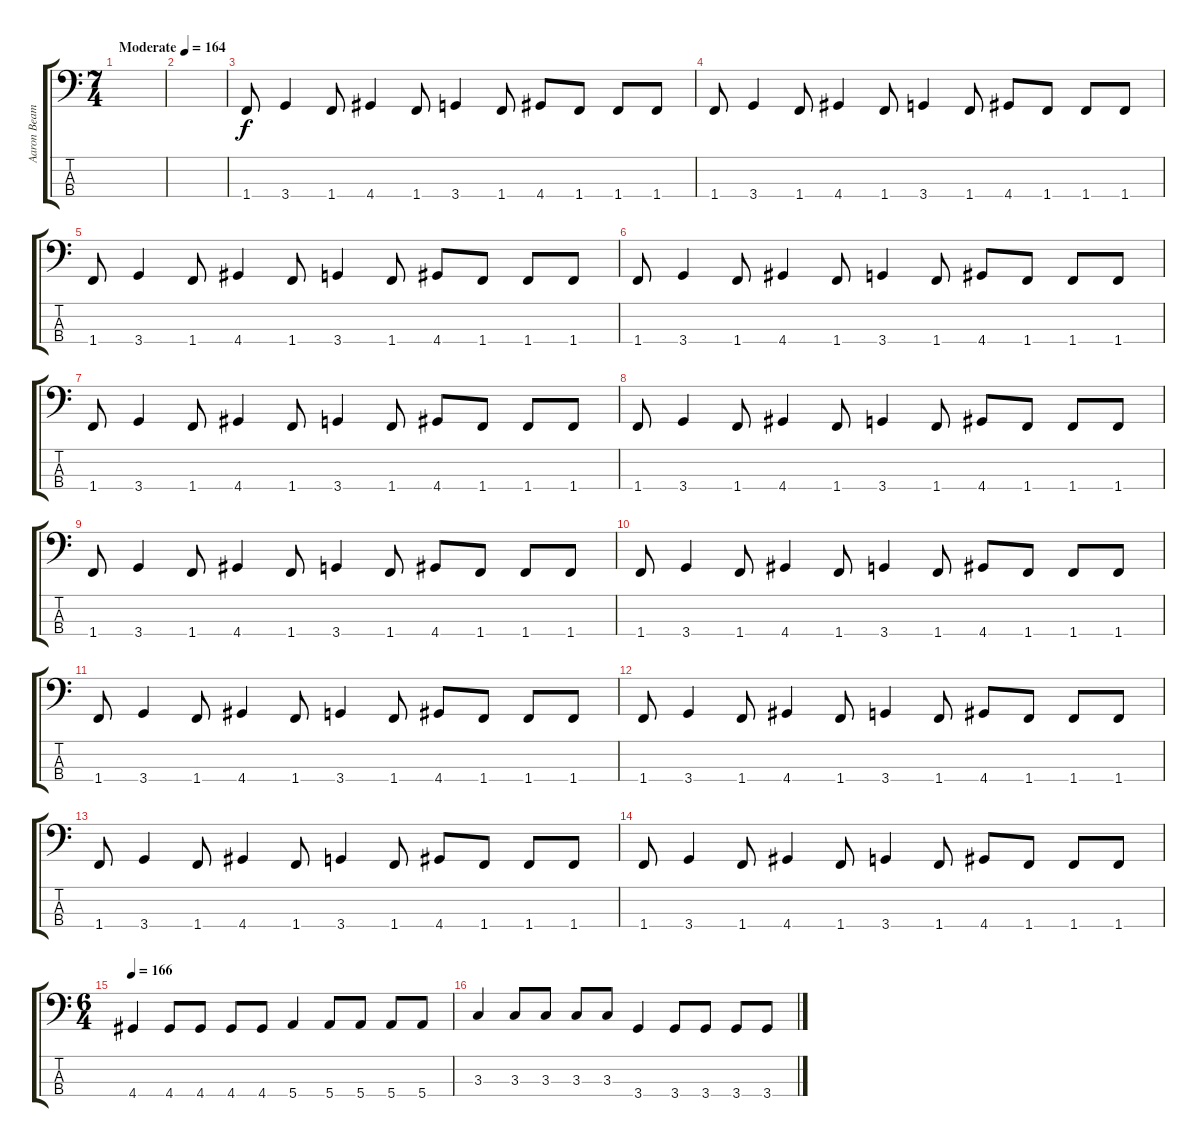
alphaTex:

\track ("Aaron Beam" "Aaron Beam") {instrument electricbassfinger}
\staff {score tabs}
\tuning (G2 D2 A1 E1) {hide}
\ts (7 4)
\tempo (164 "Moderate")
\clef f4
\ks c
|
|
1.4.8 3.4.4 1.4.8 4.4.4 1.4.8 3.4.4 1.4.8 4.4.8 1.4.8 1.4.8 1.4.8 |
1.4.8 3.4.4 1.4.8 4.4.4 1.4.8 3.4.4 1.4.8 4.4.8 1.4.8 1.4.8 1.4.8 |
1.4.8 3.4.4 1.4.8 4.4.4 1.4.8 3.4.4 1.4.8 4.4.8 1.4.8 1.4.8 1.4.8 |
1.4.8 3.4.4 1.4.8 4.4.4 1.4.8 3.4.4 1.4.8 4.4.8 1.4.8 1.4.8 1.4.8 |
1.4.8 3.4.4 1.4.8 4.4.4 1.4.8 3.4.4 1.4.8 4.4.8 1.4.8 1.4.8 1.4.8 |
1.4.8 3.4.4 1.4.8 4.4.4 1.4.8 3.4.4 1.4.8 4.4.8 1.4.8 1.4.8 1.4.8 |
1.4.8 3.4.4 1.4.8 4.4.4 1.4.8 3.4.4 1.4.8 4.4.8 1.4.8 1.4.8 1.4.8 |
1.4.8 3.4.4 1.4.8 4.4.4 1.4.8 3.4.4 1.4.8 4.4.8 1.4.8 1.4.8 1.4.8 |
1.4.8 3.4.4 1.4.8 4.4.4 1.4.8 3.4.4 1.4.8 4.4.8 1.4.8 1.4.8 1.4.8 |
1.4.8 3.4.4 1.4.8 4.4.4 1.4.8 3.4.4 1.4.8 4.4.8 1.4.8 1.4.8 1.4.8 |
1.4.8 3.4.4 1.4.8 4.4.4 1.4.8 3.4.4 1.4.8 4.4.8 1.4.8 1.4.8 1.4.8 |
1.4.8 3.4.4 1.4.8 4.4.4 1.4.8 3.4.4 1.4.8 4.4.8 1.4.8 1.4.8 1.4.8 |
\ts (6 4)
\tempo 166
4.4.4 4.4.8 4.4.8 4.4.8 4.4.8 5.4.4 5.4.8 5.4.8 5.4.8 5.4.8 |
3.3.4 3.3.8 3.3.8 3.3.8 3.3.8 3.4.4 3.4.8 3.4.8 3.4.8 3.4.8
